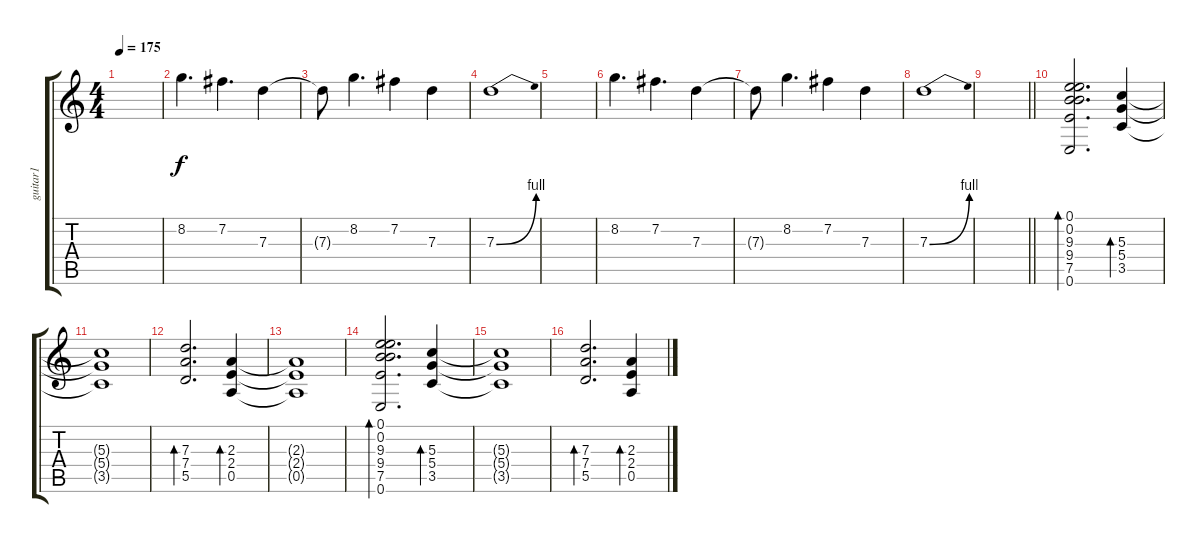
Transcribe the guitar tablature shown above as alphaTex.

\track ("guitar1" "guitar1") {instrument distortionguitar}
\staff {score tabs}
\tuning (E4 B3 G3 D3 A2 E2) {hide}
\ts (4 4)
\tempo 175
\clef g2
\ks c
|
8.2.4{d} 7.2.4{d} 7.3.4 |
7.3{t}.8 8.2.4{d} 7.2.4 7.3.4 |
7.3{be (bend 0 0 60 4)}.1 |
|
8.2.4{d} 7.2.4{d} 7.3.4 |
7.3{t}.8 8.2.4{d} 7.2.4 7.3.4 |
7.3{be (bend 0 0 60 4)}.1 |
\barLineRight lightlight
|
(0.1 0.2 9.3 9.4 7.5 0.6).2{d bd 240 instrument electricguitarclean} (5.3 5.4 3.5).4{bd 240} |
(5.3{t} 5.4{t} 3.5{t}).1 |
(7.3 7.4 5.5).2{d bd 240} (2.3 2.4 0.5).4{bd 240} |
(2.3{t} 2.4{t} 0.5{t}).1 |
(0.1 0.2 9.3 9.4 7.5 0.6).2{d bd 240} (5.3 5.4 3.5).4{bd 240} |
(5.3{t} 5.4{t} 3.5{t}).1 |
(7.3 7.4 5.5).2{d bd 240} (2.3 2.4 0.5).4{bd 240}
